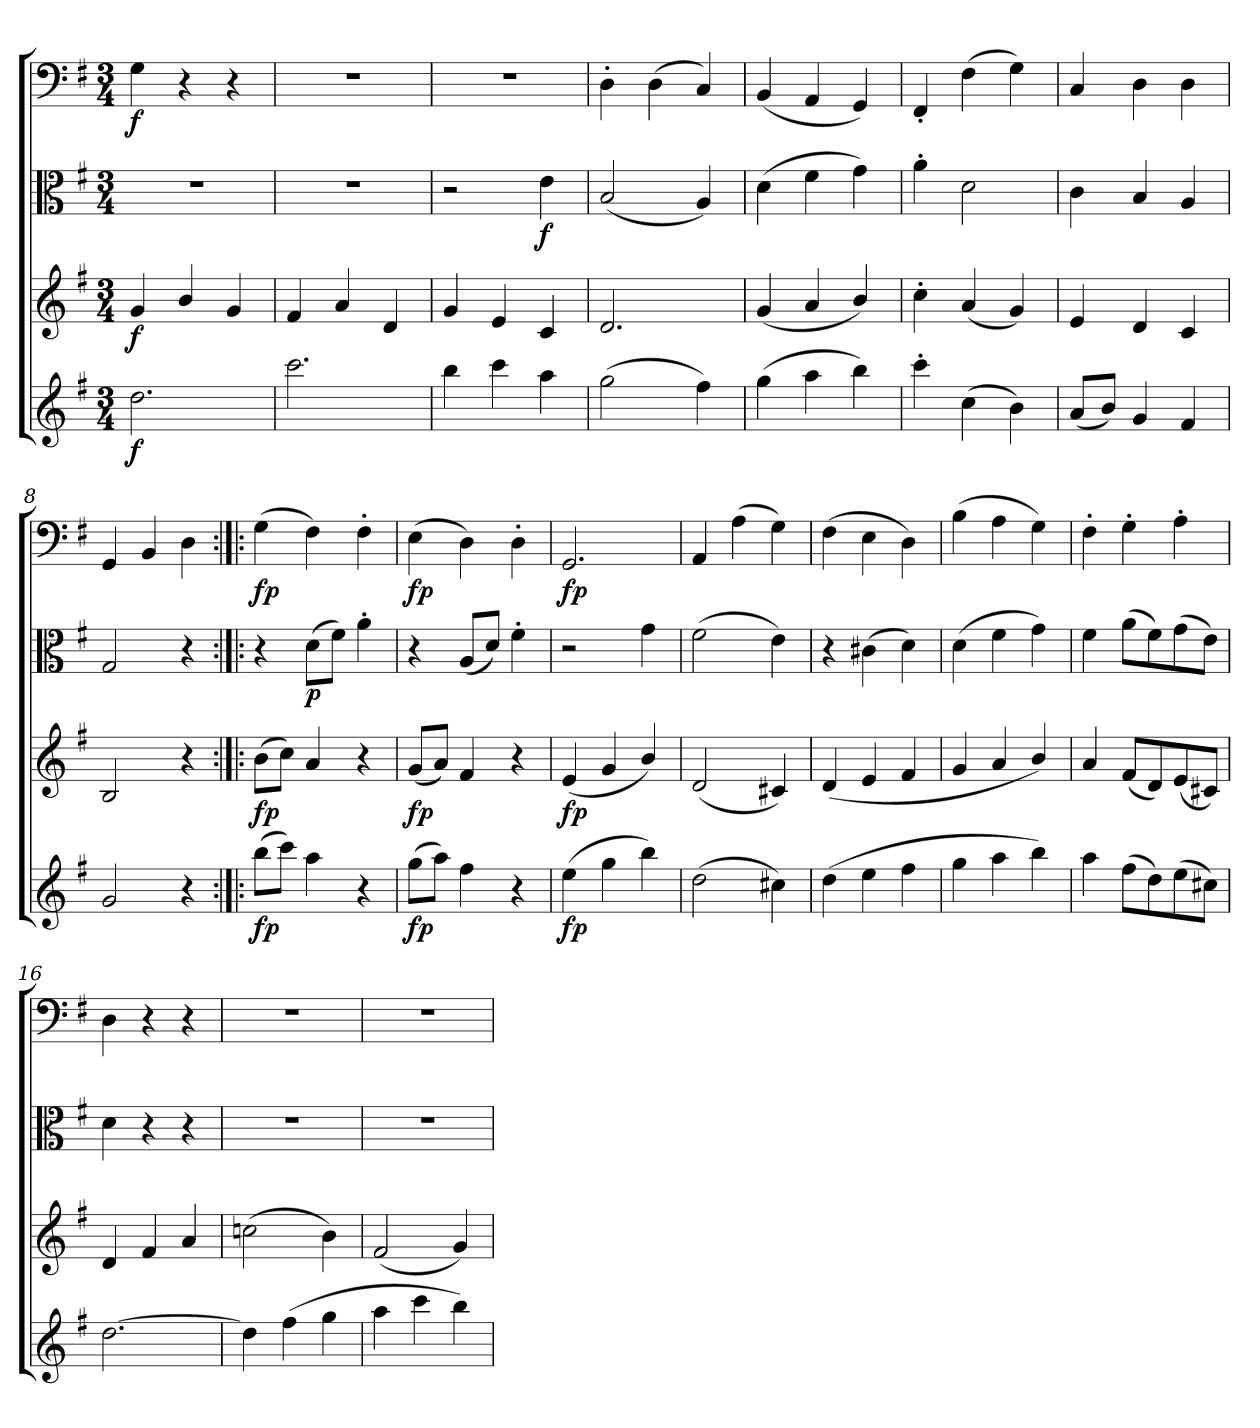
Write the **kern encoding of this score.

**kern	**dynam	**kern	**dynam	**kern	**dynam	**kern	**dynam
*part4	*part4	*part3	*part3	*part2	*part2	*part1	*part1
*staff4	*staff4	*staff3	*staff3	*staff2	*staff2	*staff1	*staff1
*clefG2	*	*clefG2	*	*clefC3	*	*clefF4	*
*k[f#]	*	*k[f#]	*	*k[f#]	*	*k[f#]	*
*G:	*	*G:	*	*G:	*	*G:	*
*M3/4	*	*M3/4	*	*M3/4	*	*M3/4	*
=1	=1	=1	=1	=1	=1	=1	=1
2.dd\	f	4g/	f	2.r	.	4G\	f
.	.	4b/	.	.	.	4r	.
.	.	4g/	.	.	.	4r	.
=2	=2	=2	=2	=2	=2	=2	=2
2.ccc\	.	4f#/	.	2.r	.	2.r	.
.	.	4a/	.	.	.	.	.
.	.	4d/	.	.	.	.	.
=3	=3	=3	=3	=3	=3	=3	=3
4bb\	.	4g/	.	2r	.	2.r	.
4ccc\	.	4e/	.	.	.	.	.
4aa\	.	4c/	.	4e\	f	.	.
=4	=4	=4	=4	=4	=4	=4	=4
(2gg\	.	2.d/	.	(2B/	.	4D'\	.
.	.	.	.	.	.	(4D\	.
4ff#\)	.	.	.	4A/)	.	4C/)	.
=5	=5	=5	=5	=5	=5	=5	=5
(4gg\	.	(4g/	.	(4d\	.	(4BB/	.
4aa\	.	4a/	.	4f#\	.	4AA/	.
4bb\)	.	4b/)	.	4g\)	.	4GG/)	.
=6	=6	=6	=6	=6	=6	=6	=6
4ccc'\	.	4cc'\	.	4a'\	.	4FF#'/	.
(4cc\	.	(4a/	.	2d\	.	(4F#\	.
4b\)	.	4g/)	.	.	.	4G\)	.
=7	=7	=7	=7	=7	=7	=7	=7
(8a/L	.	4e/	.	4c\	.	4C/	.
8b/J)	.	.	.	.	.	.	.
4g/	.	4d/	.	4B/	.	4D\	.
4f#/	.	4c/	.	4A/	.	4D\	.
=8	=8	=8	=8	=8	=8	=8	=8
2g/	.	2B/	.	2G/	.	4GG/	.
.	.	.	.	.	.	4BB/	.
4r	.	4r	.	4r	.	4D\	.
=9:|!|:	=9:|!|:	=9:|!|:	=9:|!|:	=9:|!|:	=9:|!|:	=9:|!|:	=9:|!|:
(8bb\L	fp	(8b\L	fp	4r	.	(4G\	fp
8ccc\J)	.	8cc\J)	.	.	.	.	.
4aa\	.	4a/	.	(8d\L	p	4F#\)	.
.	.	.	.	8f#\J)	.	.	.
4r	.	4r	.	4a'\	.	4F#'\	.
=10	=10	=10	=10	=10	=10	=10	=10
(8gg\L	fp	(8g/L	fp	4r	.	(4E\	fp
8aa\J)	.	8a/J)	.	.	.	.	.
4ff#\	.	4f#/	.	(8A/L	.	4D\)	.
.	.	.	.	8d/J)	.	.	.
4r	.	4r	.	4f#'\	.	4D'\	.
=11	=11	=11	=11	=11	=11	=11	=11
(4ee\	fp	(4e/	fp	2r	.	2.GG/	fp
4gg\	.	4g/	.	.	.	.	.
4bb\)	.	4b/)	.	4g\	.	.	.
=12	=12	=12	=12	=12	=12	=12	=12
(2dd\	.	(2d/	.	(2f#\	.	4AA/	.
.	.	.	.	.	.	(4A\	.
4cc#X\)	.	4c#X/)	.	4e\)	.	4G\)	.
=13	=13	=13	=13	=13	=13	=13	=13
(4dd\	.	(4d/	.	4r	.	(4F#\	.
4ee\	.	4e/	.	(4c#X\	.	4E\	.
4ff#\	.	4f#/	.	4d\)	.	4D\)	.
=14	=14	=14	=14	=14	=14	=14	=14
4gg\	.	4g/	.	(4d\	.	(4B\	.
4aa\	.	4a/	.	4f#\	.	4A\	.
4bb\)	.	4b/)	.	4g\)	.	4G\)	.
=15	=15	=15	=15	=15	=15	=15	=15
4aa\	.	4a/	.	4f#\	.	4F#'\	.
(8ff#\L	.	(8f#/L	.	(8a\L	.	4G'\	.
8dd\)	.	8d/)	.	8f#\)	.	.	.
(8ee\	.	(8e/	.	(8g\	.	4A'\	.
8cc#X\J)	.	8c#X/J)	.	8e\J)	.	.	.
=16	=16	=16	=16	=16	=16	=16	=16
[2.dd\	.	4d/	.	4d\	.	4D\	.
.	.	4f#/	.	4r	.	4r	.
.	.	4a/	.	4r	.	4r	.
=17	=17	=17	=17	=17	=17	=17	=17
4dd\]	.	(2ccn\	.	2.r	.	2.r	.
(4ff#\	.	.	.	.	.	.	.
4gg\	.	4b\)	.	.	.	.	.
=18	=18	=18	=18	=18	=18	=18	=18
4aa\	.	(2f#/	.	2.r	.	2.r	.
4ccc\	.	.	.	.	.	.	.
4bb\)	.	4g/)	.	.	.	.	.
=	=	=	=	=	=	=	=
*-	*-	*-	*-	*-	*-	*-	*-
